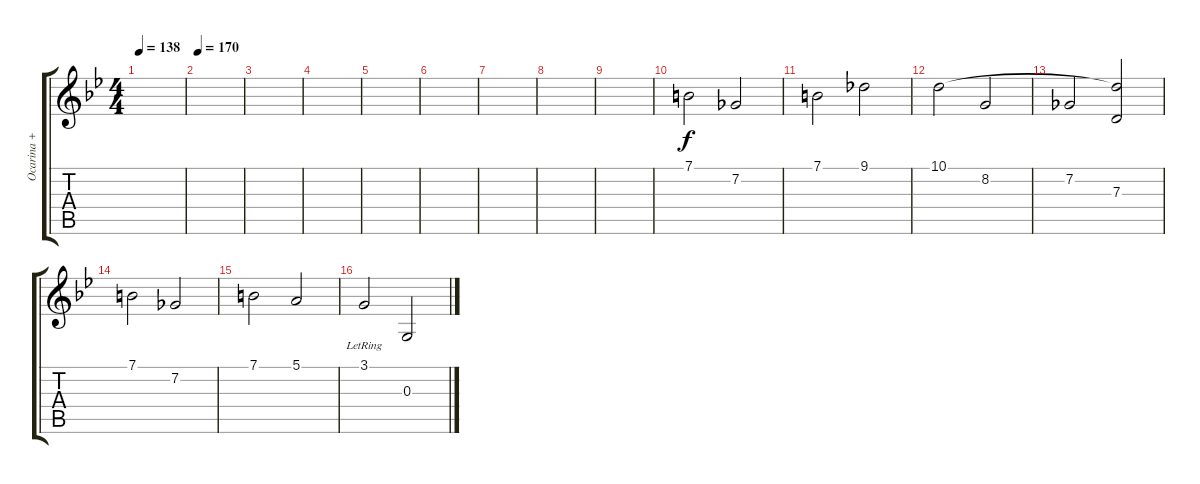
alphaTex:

\track ("Ocarina + Oboe" "Ocarina + ") {instrument oboe}
\staff {score tabs}
\tuning (E4 B3 G3 D3 A2 E2) {hide}
\ts (4 4)
\tempo 138
\clef g2
\ks gminor
|
\tempo 170
|
|
|
|
|
|
|
|
7.1.2 7.2.2 |
7.1.2 9.1.2 |
10.1.2 8.2.2 |
7.2.2 (10.1{t} 7.3).2 |
7.1.2 7.2.2 |
7.1.2 5.1.2 |
3.1{lr}.2 0.3.2
